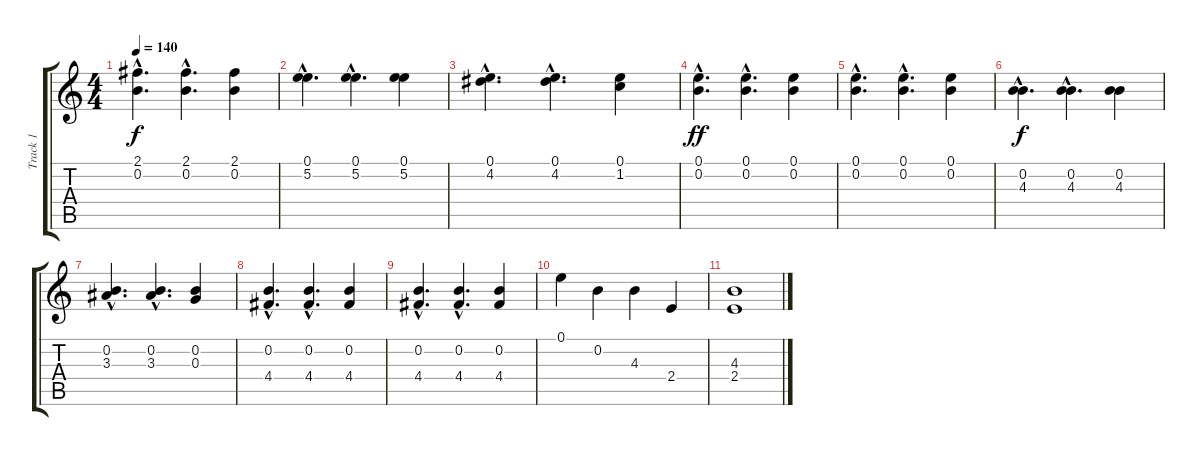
\track ("Track 1" "Track 1") {instrument acousticguitarsteel}
\staff {score tabs}
\tuning (E4 B3 G3 D3 A2 E2) {hide}
\ts (4 4)
\tempo 140
\clef g2
\ks c
(2.1{hac} 0.2{hac}).4{d dy f} (2.1{hac} 0.2{hac}).4{d} (2.1 0.2).4 |
(0.1{hac} 5.2{hac}).4{d} (0.1{hac} 5.2{hac}).4{d} (0.1 5.2).4 |
(0.1{hac} 4.2{hac}).4{d} (0.1{hac} 4.2{hac}).4{d} (0.1 1.2).4 |
(0.1{hac} 0.2{hac}).4{d dy ff} (0.1{hac} 0.2{hac}).4{d} (0.1 0.2).4 |
(0.1{hac} 0.2{hac}).4{d} (0.1{hac} 0.2{hac}).4{d} (0.1 0.2).4 |
(0.2{hac} 4.3{hac}).4{d dy f} (0.2{hac} 4.3{hac}).4{d} (0.2 4.3).4 |
(0.2{hac} 3.3{hac}).4{d} (0.2{hac} 3.3{hac}).4{d} (0.2 0.3).4 |
(0.2{hac} 4.4{hac}).4{d} (0.2{hac} 4.4{hac}).4{d} (0.2 4.4).4 |
(0.2{hac} 4.4{hac}).4{d} (0.2{hac} 4.4{hac}).4{d} (0.2 4.4).4 |
0.1.4 0.2.4 4.3.4 2.4.4 |
(4.3 2.4).1
